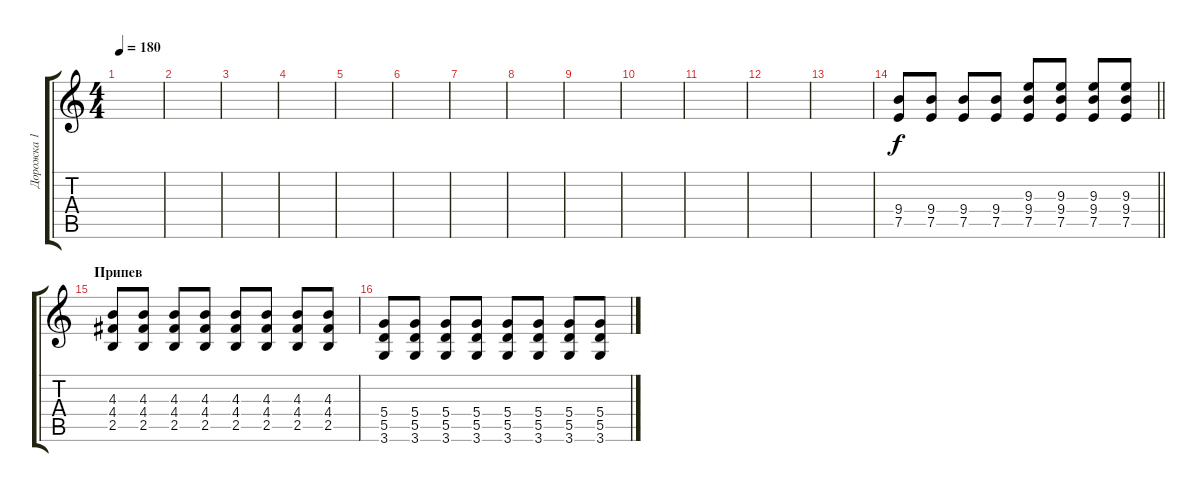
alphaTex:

\track ("Дорожка 1" "Дорожка 1") {instrument distortionguitar}
\staff {score tabs}
\tuning (E4 B3 G3 D3 A2 E2) {hide}
\ts (4 4)
\tempo 180
\clef g2
\ks c
|
|
|
|
|
|
|
|
|
|
|
|
|
\barLineRight lightlight
(9.4 7.5).8{volume 11} (9.4 7.5).8 (9.4 7.5).8 (9.4 7.5).8 (9.3 9.4 7.5).8 (9.3 9.4 7.5).8 (9.3 9.4 7.5).8 (9.3 9.4 7.5).8 |
\section ("" "Припев")
(4.3 4.4 2.5).8 (4.3 4.4 2.5).8 (4.3 4.4 2.5).8 (4.3 4.4 2.5).8 (4.3 4.4 2.5).8 (4.3 4.4 2.5).8 (4.3 4.4 2.5).8 (4.3 4.4 2.5).8 |
(5.4 5.5 3.6).8 (5.4 5.5 3.6).8 (5.4 5.5 3.6).8 (5.4 5.5 3.6).8 (5.4 5.5 3.6).8 (5.4 5.5 3.6).8 (5.4 5.5 3.6).8 (5.4 5.5 3.6).8
